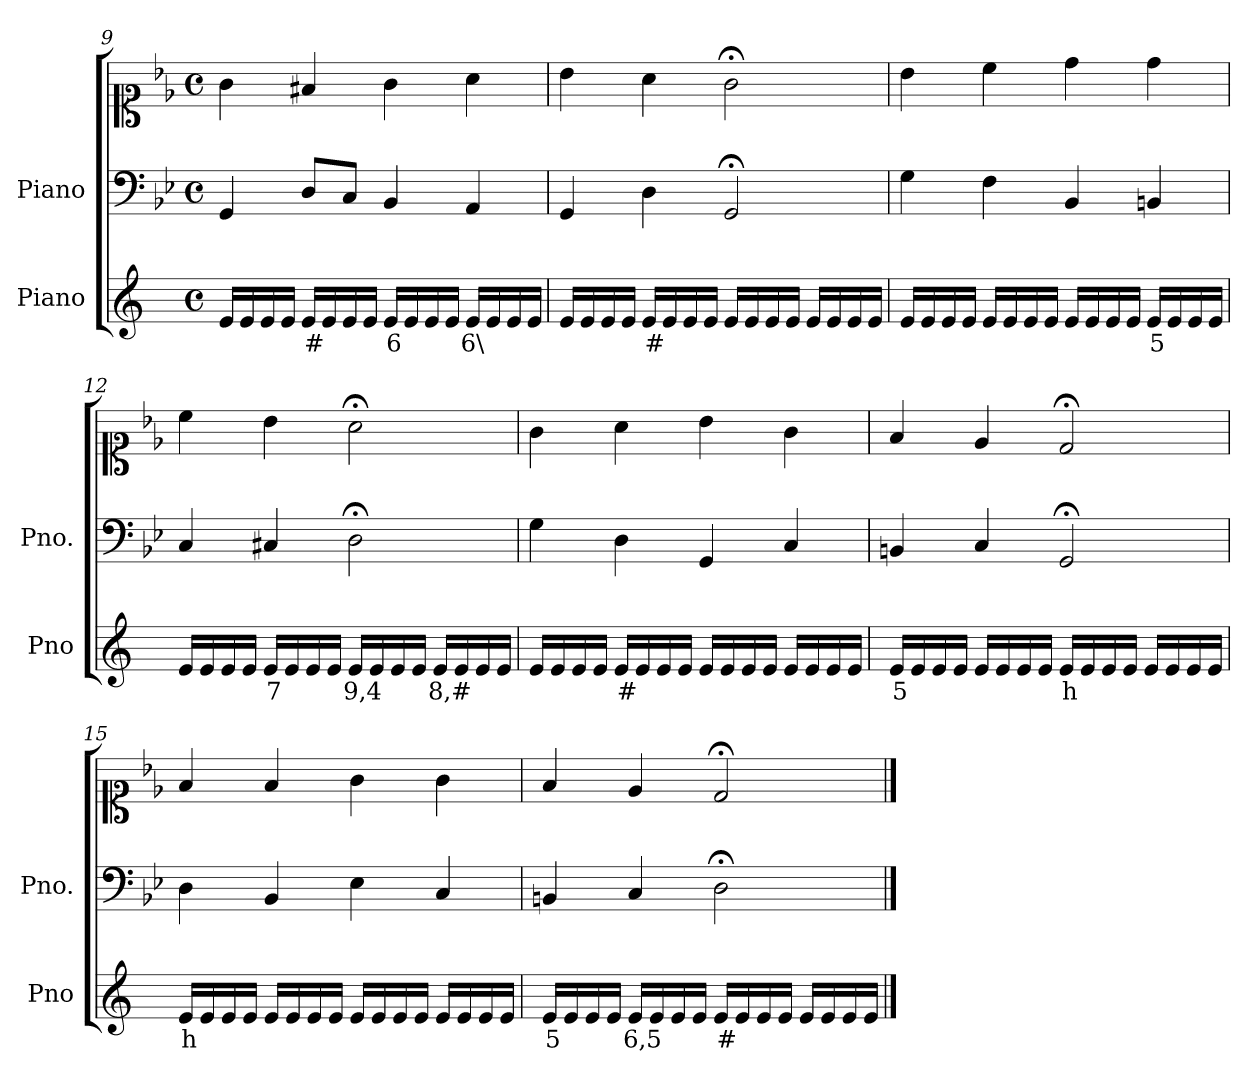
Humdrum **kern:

**kern	**text	**kern	**kern
*part2	*part2	*part1	*part1
*staff3	*staff3	*staff2	*staff1
*I"Piano	*	*I"Piano	*
*I'Pno	*	*I'Pno.	*
*clefG2	*	*clefF4	*clefC1
*k[]	*	*k[b-e-]	*k[b-e-]
*M4/4	*	*M4/4	*M4/4
*met(c)	*	*met(c)	*met(c)
=9	=9	=9	=9
16e/LL	.	4GG/	4g\
16e/	.	.	.
16e/	.	.	.
16e/JJ	.	.	.
!	!LO:LY:b	!	!
16e/LL	#	8D/L	4f#X/
16e/	.	.	.
16e/	.	8C/J	.
16e/JJ	.	.	.
!	!LO:LY:b	!	!
16e/LL	6	4BB-/	4g\
16e/	.	.	.
16e/	.	.	.
16e/JJ	.	.	.
!	!LO:LY:b	!	!
16e/LL	6\	4AA/	4a\
16e/	.	.	.
16e/	.	.	.
16e/JJ	.	.	.
=10	=10	=10	=10
16e/LL	.	4GG/	4b-\
16e/	.	.	.
16e/	.	.	.
16e/JJ	.	.	.
!	!LO:LY:b	!	!
16e/LL	#	4D\	4a\
16e/	.	.	.
16e/	.	.	.
16e/JJ	.	.	.
16e/LL	.	2GG;</	2g;<\
16e/	.	.	.
16e/	.	.	.
16e/JJ	.	.	.
16e/LL	.	.	.
16e/	.	.	.
16e/	.	.	.
16e/JJ	.	.	.
=11	=11	=11	=11
16e/LL	.	4G\	4b-\
16e/	.	.	.
16e/	.	.	.
16e/JJ	.	.	.
16e/LL	.	4F\	4cc\
16e/	.	.	.
16e/	.	.	.
16e/JJ	.	.	.
16e/LL	.	4BB-/	4dd\
16e/	.	.	.
16e/	.	.	.
16e/JJ	.	.	.
!	!LO:LY:b	!	!
16e/LL	5	4BBn/	4dd\
16e/	.	.	.
16e/	.	.	.
16e/JJ	.	.	.
=12	=12	=12	=12
16e/LL	.	4C/	4cc\
16e/	.	.	.
16e/	.	.	.
16e/JJ	.	.	.
!	!LO:LY:b	!	!
16e/LL	7	4C#X/	4b-\
16e/	.	.	.
16e/	.	.	.
16e/JJ	.	.	.
!	!LO:LY:b	!	!
16e/LL	9,4	2D;<\	2a;<\
16e/	.	.	.
16e/	.	.	.
16e/JJ	.	.	.
!	!LO:LY:b	!	!
16e/LL	8,#	.	.
16e/	.	.	.
16e/	.	.	.
16e/JJ	.	.	.
=13	=13	=13	=13
16e/LL	.	4G\	4g\
16e/	.	.	.
16e/	.	.	.
16e/JJ	.	.	.
!	!LO:LY:b	!	!
16e/LL	#	4D\	4a\
16e/	.	.	.
16e/	.	.	.
16e/JJ	.	.	.
16e/LL	.	4GG/	4b-\
16e/	.	.	.
16e/	.	.	.
16e/JJ	.	.	.
16e/LL	.	4C/	4g\
16e/	.	.	.
16e/	.	.	.
16e/JJ	.	.	.
=14	=14	=14	=14
!	!LO:LY:b	!	!
16e/LL	5	4BBn/	4f/
16e/	.	.	.
16e/	.	.	.
16e/JJ	.	.	.
16e/LL	.	4C/	4e-/
16e/	.	.	.
16e/	.	.	.
16e/JJ	.	.	.
!	!LO:LY:b	!	!
16e/LL	h	2GG;</	2d;</
16e/	.	.	.
16e/	.	.	.
16e/JJ	.	.	.
16e/LL	.	.	.
16e/	.	.	.
16e/	.	.	.
16e/JJ	.	.	.
=15	=15	=15	=15
!	!LO:LY:b	!	!
16e/LL	h	4D\	4f/
16e/	.	.	.
16e/	.	.	.
16e/JJ	.	.	.
16e/LL	.	4BB-/	4f/
16e/	.	.	.
16e/	.	.	.
16e/JJ	.	.	.
16e/LL	.	4E-\	4g\
16e/	.	.	.
16e/	.	.	.
16e/JJ	.	.	.
16e/LL	.	4C/	4g\
16e/	.	.	.
16e/	.	.	.
16e/JJ	.	.	.
=16	=16	=16	=16
!	!LO:LY:b	!	!
16e/LL	5	4BBn/	4f/
16e/	.	.	.
16e/	.	.	.
16e/JJ	.	.	.
!	!LO:LY:b	!	!
16e/LL	6,5	4C/	4e-/
16e/	.	.	.
16e/	.	.	.
16e/JJ	.	.	.
!	!LO:LY:b	!	!
16e/LL	#	2D;<\	2d;</
16e/	.	.	.
16e/	.	.	.
16e/JJ	.	.	.
16e/LL	.	.	.
16e/	.	.	.
16e/	.	.	.
16e/JJ	.	.	.
==	==	==	==
*-	*-	*-	*-
